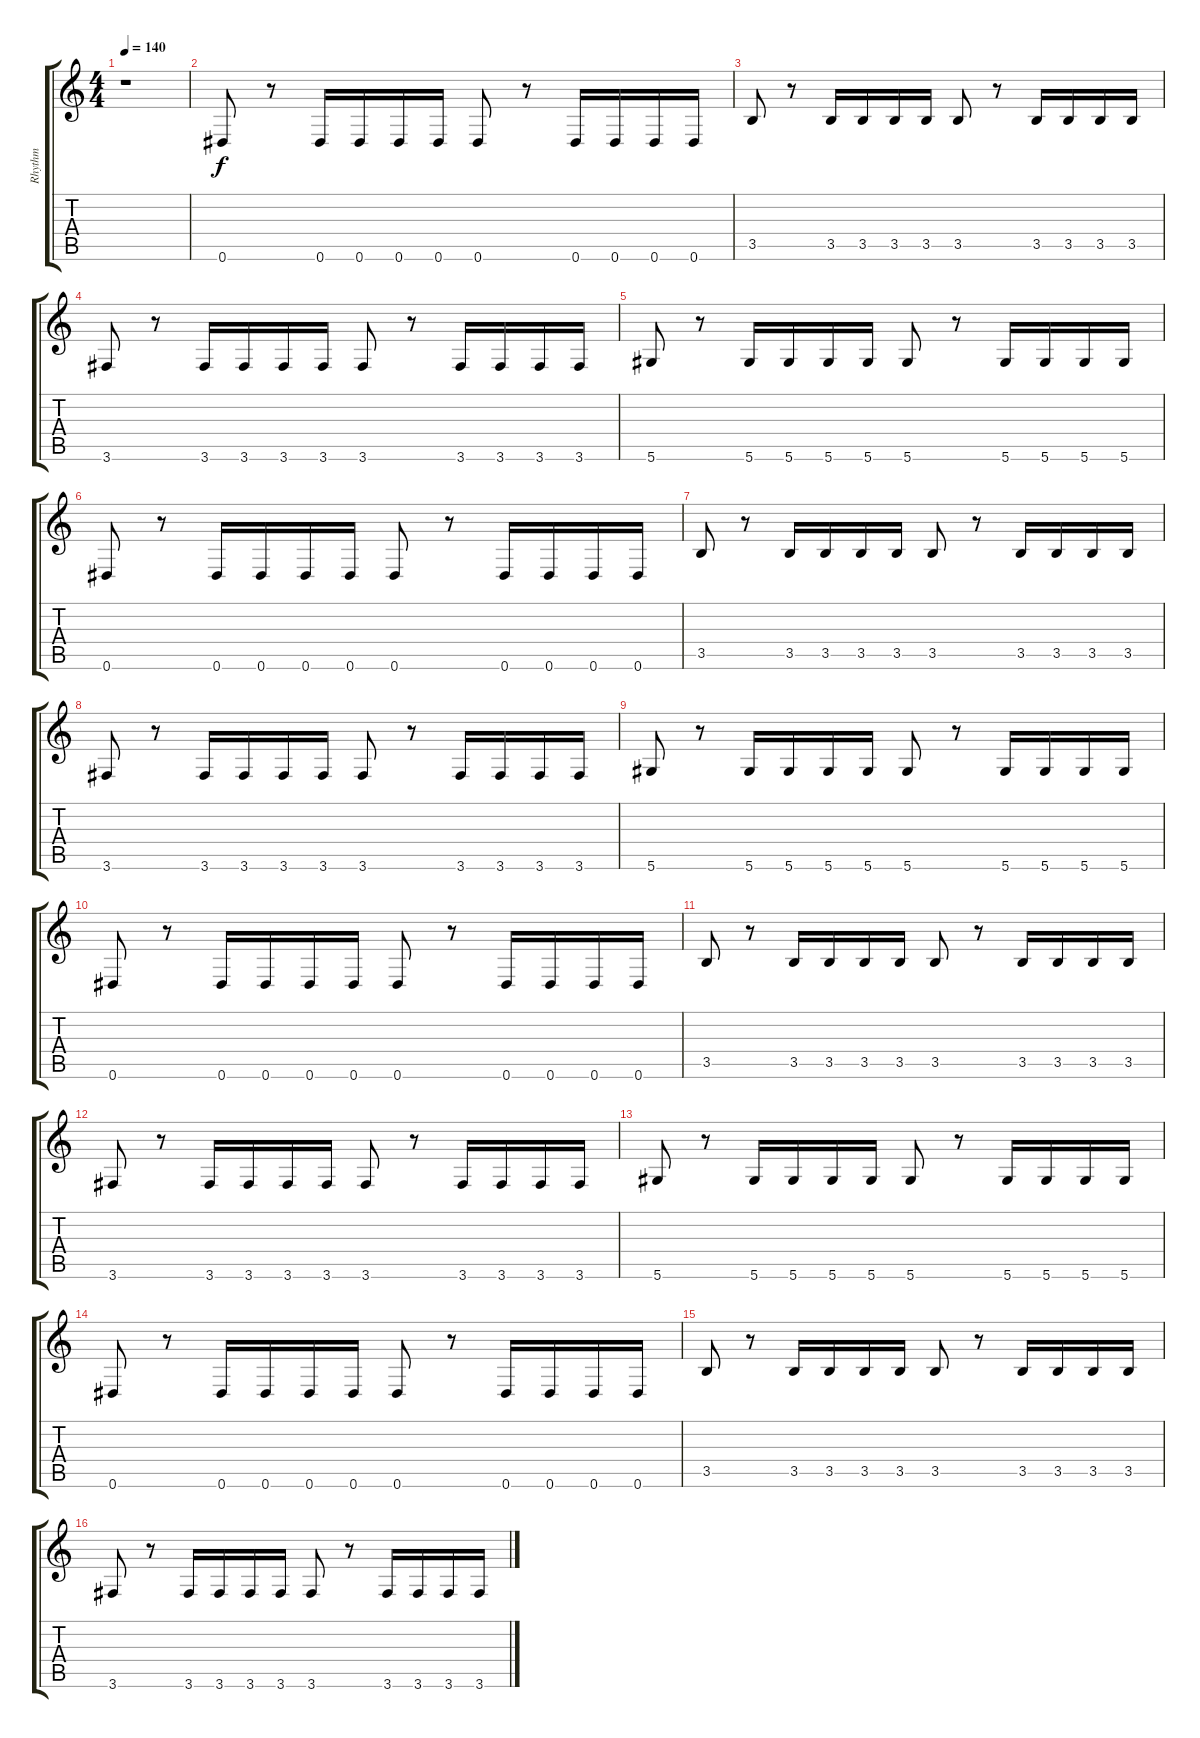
\track ("Rhythm" "Rhythm") {instrument distortionguitar}
\staff {score tabs}
\tuning (Eb4 Bb3 Gb3 Db3 Ab2 Eb2) {hide}
\ts (4 4)
\tempo 140
\clef g2
\ks c
r.1{dy f} |
0.6.8{instrument electricguitarmuted} r.8 0.6.16 0.6.16 0.6.16 0.6.16 0.6.8 r.8 0.6.16 0.6.16 0.6.16 0.6.16 |
3.5.8 r.8 3.5.16 3.5.16 3.5.16 3.5.16 3.5.8 r.8 3.5.16 3.5.16 3.5.16 3.5.16 |
3.6.8 r.8 3.6.16 3.6.16 3.6.16 3.6.16 3.6.8 r.8 3.6.16 3.6.16 3.6.16 3.6.16 |
5.6.8 r.8 5.6.16 5.6.16 5.6.16 5.6.16 5.6.8 r.8 5.6.16 5.6.16 5.6.16 5.6.16 |
0.6.8{instrument electricguitarmuted} r.8 0.6.16 0.6.16 0.6.16 0.6.16 0.6.8 r.8 0.6.16 0.6.16 0.6.16 0.6.16 |
3.5.8 r.8 3.5.16 3.5.16 3.5.16 3.5.16 3.5.8 r.8 3.5.16 3.5.16 3.5.16 3.5.16 |
3.6.8 r.8 3.6.16 3.6.16 3.6.16 3.6.16 3.6.8 r.8 3.6.16 3.6.16 3.6.16 3.6.16 |
5.6.8 r.8 5.6.16 5.6.16 5.6.16 5.6.16 5.6.8 r.8 5.6.16 5.6.16 5.6.16 5.6.16 |
0.6.8{instrument electricguitarmuted} r.8 0.6.16 0.6.16 0.6.16 0.6.16 0.6.8 r.8 0.6.16 0.6.16 0.6.16 0.6.16 |
3.5.8 r.8 3.5.16 3.5.16 3.5.16 3.5.16 3.5.8 r.8 3.5.16 3.5.16 3.5.16 3.5.16 |
3.6.8 r.8 3.6.16 3.6.16 3.6.16 3.6.16 3.6.8 r.8 3.6.16 3.6.16 3.6.16 3.6.16 |
5.6.8 r.8 5.6.16 5.6.16 5.6.16 5.6.16 5.6.8 r.8 5.6.16 5.6.16 5.6.16 5.6.16 |
0.6.8{instrument electricguitarmuted} r.8 0.6.16 0.6.16 0.6.16 0.6.16 0.6.8 r.8 0.6.16 0.6.16 0.6.16 0.6.16 |
3.5.8 r.8 3.5.16 3.5.16 3.5.16 3.5.16 3.5.8 r.8 3.5.16 3.5.16 3.5.16 3.5.16 |
3.6.8 r.8 3.6.16 3.6.16 3.6.16 3.6.16 3.6.8 r.8 3.6.16 3.6.16 3.6.16 3.6.16
